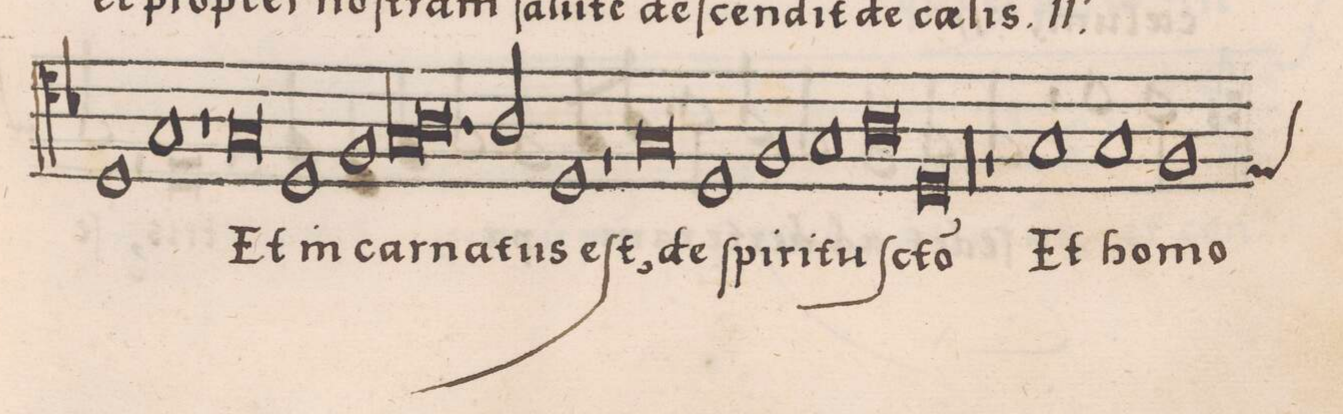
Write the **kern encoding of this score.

**kern	**text
*I"BASSVS	*
*clefC4	*
*k[b-]	*
*met(c|)	*
*M2/1	*
1D	.
=81	=81
1G	-lis
1r	.
*	*Xij
=82	=82
0G	Et
=83	=83
1D	in-
1F	-car-
=84	=84
*lig	*
1G	-na-
1.A	.
*Xlig	*
=85	=85
2A/	-tus
1D	eſt,
=86	=86
1r	.
0G	de
=87	=87
1D	ſpi-
=88	=88
1F	-ri-
1G	-tu
=89	=89
0A	ſ(an)-
=90	=90
0D	-cto
=91	=91
0r	.
=92	=92
0r	.
=93	=93
1r	.
1G	Et
=94	=94
1G	ho-
*custos:E-	*
1F	-mo
=95	=95
*-	*-
